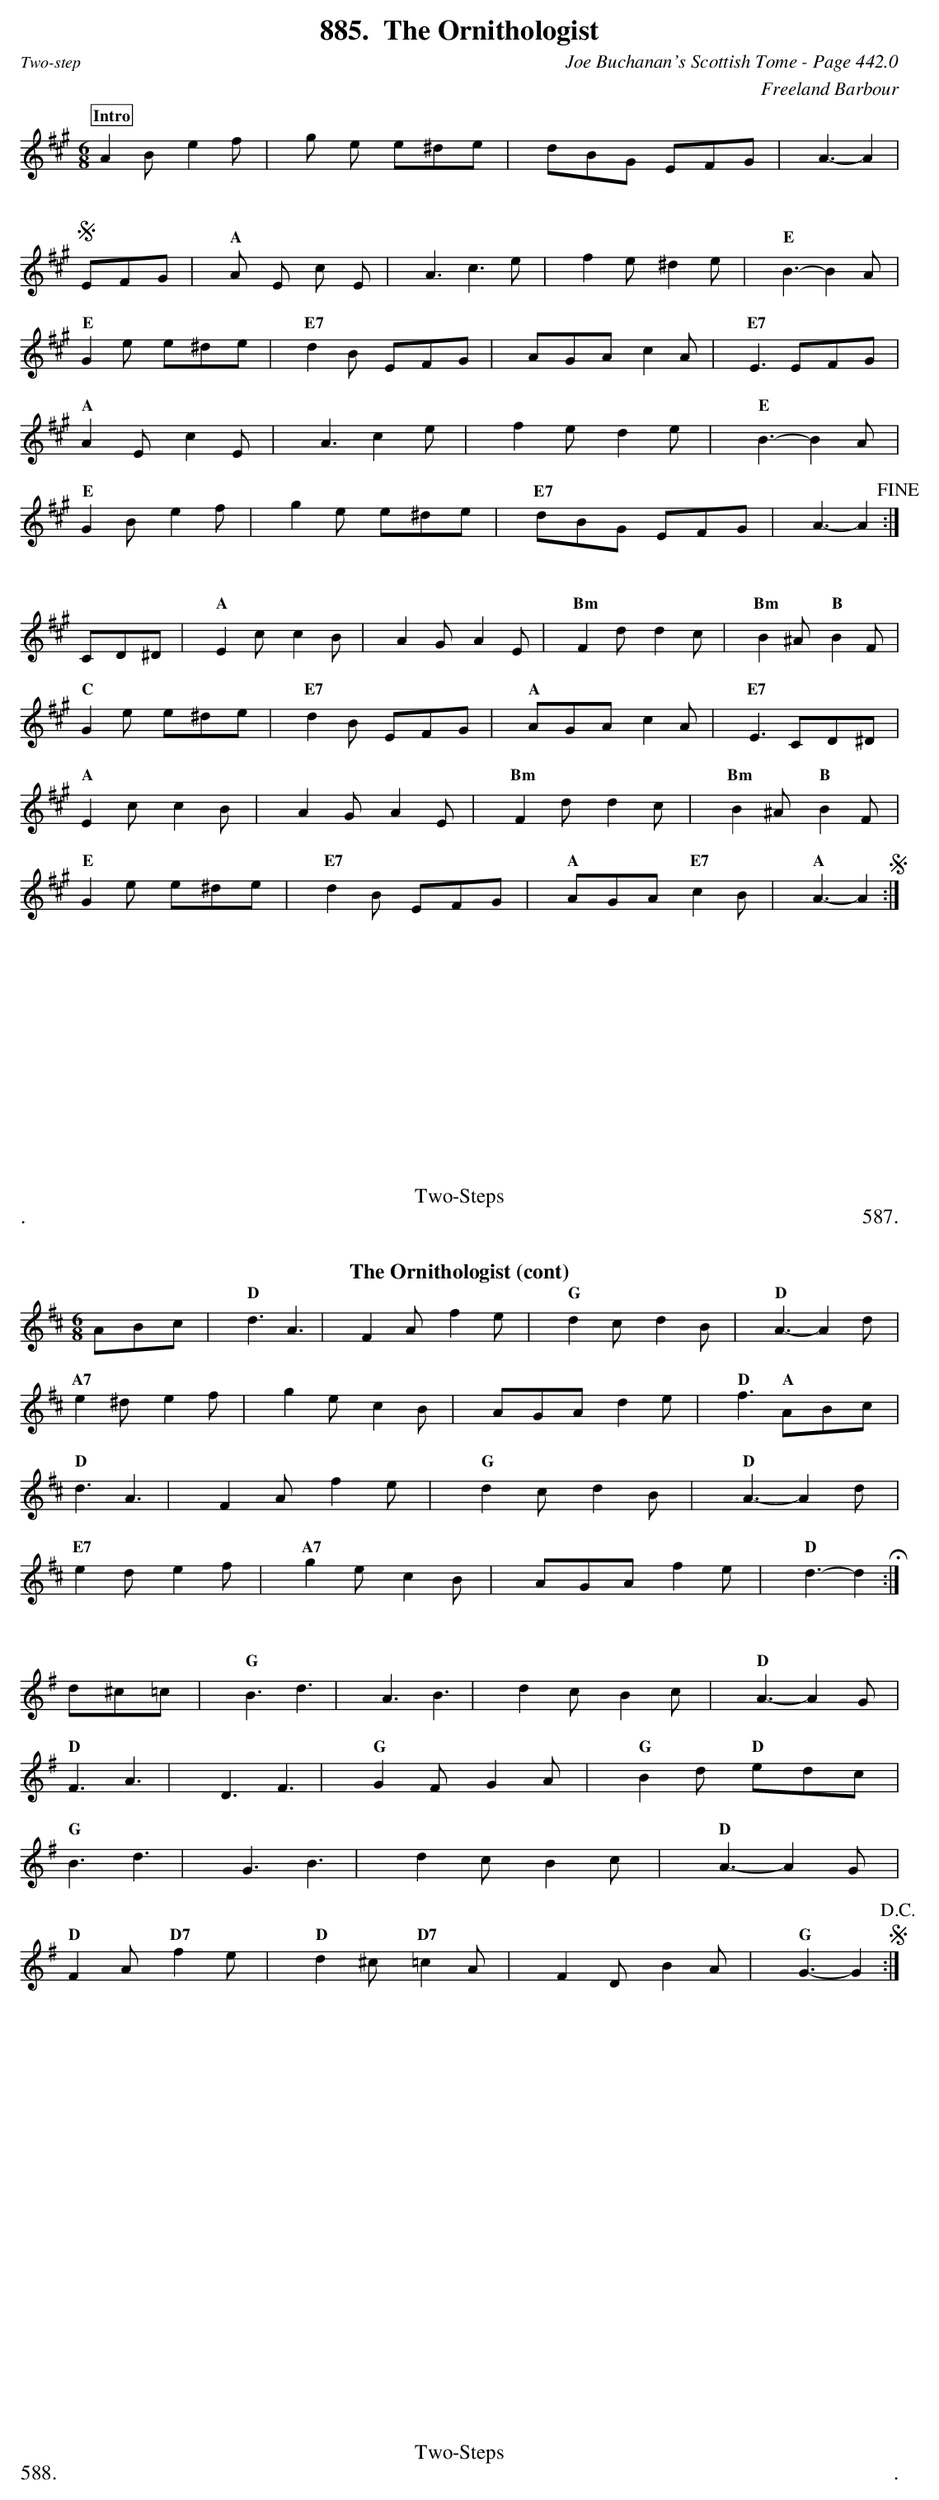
X:1
T:Ornithologist, The
C:Joe Buchanan's Scottish Tome - Page 442.0
C:Freeland Barbour
L:1/8
M:6/8
K:A
P:Intro
A2 B e2 f | g e e^de | dBG EFG | A3- A2 |
%%vskip 20
S EFG | "A"A E c E | A3 c3 e | f2 e ^d2 e | "E"B3- B2 A |
"E"G2 e e^de | "E7"d2 B EFG | AGA c2 A | "E7"E3 EFG |
"A"A2 E c2 E | A3 c2 e | f2 e d2 e | "E"B3- B2 A |
"E"G2 B e2 f | g2 e e^de | "E7"dBG EFG | A3- A2 !fine!:|
%%vskip 25
CD^D | "A"E2 c c2 B | A2 G A2 E | "Bm"F2 d d2 c | "Bm"B2 ^A "B"B2 F |
"C"G2 e e^de | "E7"d2 B EFG | "A"AGA c2 A | "E7"E3 CD^D |
"A"E2 c c2 B | A2 G A2 E | "Bm"F2 d d2 c | "Bm"B2 ^A "B"B2 F |
"E"G2 e e^de | "E7"d2 B EFG | "A"AGA "E7"c2 B | "A"A3- A2S :|
%%newpage
T:Ornithologist (cont), The
[K:D]
ABc | "D"d3 A3 | F2 A f2 e | "G"d2 c d2 B | "D"A3- A2 d |
"A7"e2 ^d e2 f | g2 e c2 B | AGA d2 e | "D"f3 "A"ABc |
"D"d3 A3 | F2 A f2 e | "G"d2 c d2 B | "D"A3- A2 d |
"E7"e2 d e2 f | "A7"g2 e c2 B | AGA f2 e | "D"d3- d2 H:|
%%vskip 25
[K:G]
d^c=c | "G"B3 d3 | A3 B3 | d2 c B2 c | "D"A3- A2 G |
"D"F3 A3 | D3 F3 | "G"G2 F G2 A | "G"B2 d "D"edc |
"G"B3 d3 | G3 B3 | d2 c B2 c | "D"A3- A2 G |
"D"F2 A "D7"f2 e | "D"d2 ^c "D7"=c2 A | F2 D B2 A | "G"G3- G2 S!D.C.! :|
